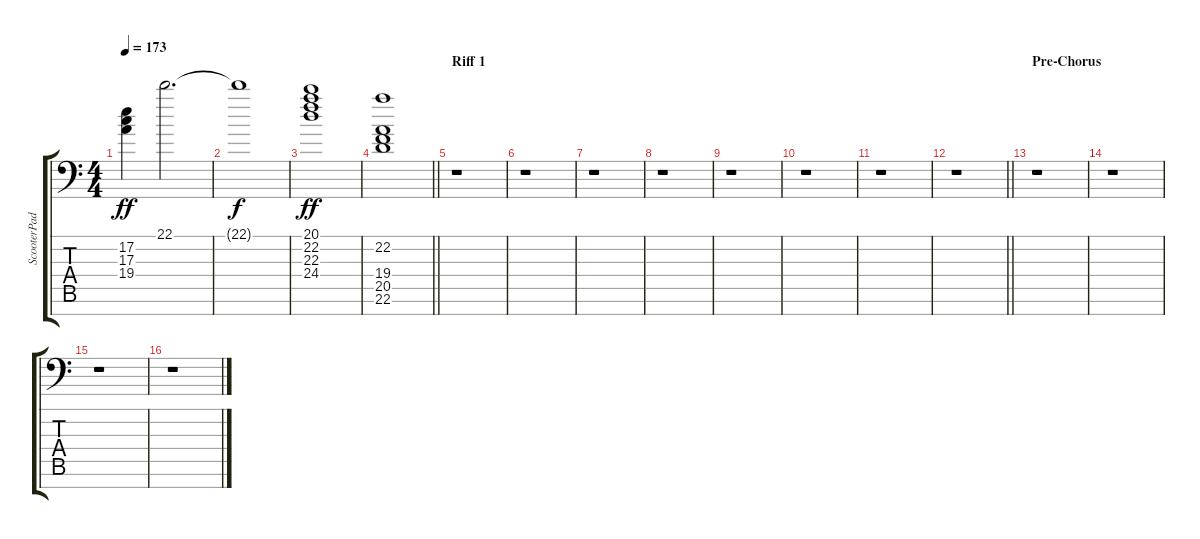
\track ("ScooterPadGate" "ScooterPad") {instrument lead6voice}
\staff {score tabs}
\tuning (E4 B3 G3 D3 A2 E2 C-1) {hide}
\ts (4 4)
\tempo 173
\clef f4
\ks c
(17.2 17.3 19.4).4{dy ff} 22.1.2{d} |
22.1{t}.1{dy f} |
(20.1 22.2 22.3 24.4).1{dy ff} |
\barLineRight lightlight
(22.2 19.4 20.5 22.6).1 |
\section ("" "Riff 1")
r.1 |
r.1 |
r.1 |
r.1 |
r.1 |
r.1 |
r.1 |
\barLineRight lightlight
r.1 |
\section ("" "Pre-Chorus")
r.1 |
r.1 |
r.1 |
r.1
